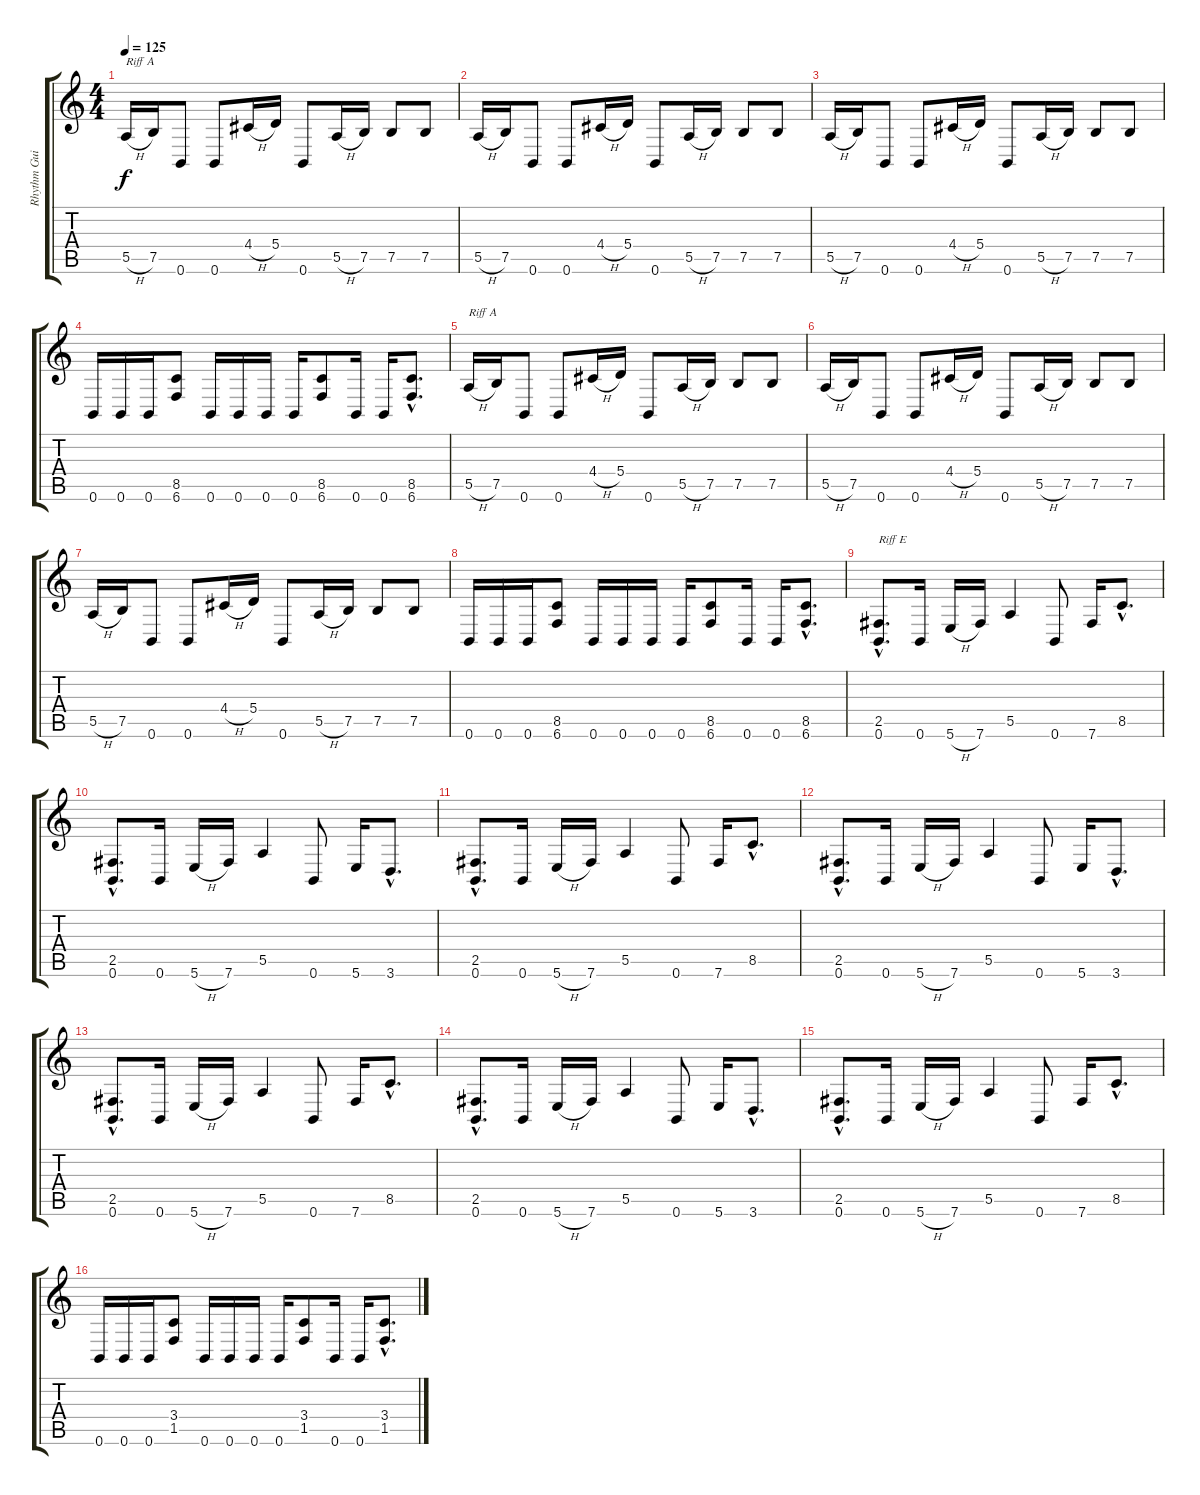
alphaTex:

\track ("Rhythm Guitar" "Rhythm Gui") {instrument distortionguitar}
\staff {score tabs}
\tuning (B3 Gb3 D3 A2 E2 B1) {hide}
\ts (4 4)
\tempo 125
\clef g2
\ks c
5.5{h}.16{txt "Riff A" dy f} 7.5.16 0.6.8 0.6.8 4.4{h}.16 5.4.16 0.6.8 5.5{h}.16 7.5.16 7.5.8 7.5.8 |
5.5{h}.16 7.5.16 0.6.8 0.6.8 4.4{h}.16 5.4.16 0.6.8 5.5{h}.16 7.5.16 7.5.8 7.5.8 |
5.5{h}.16 7.5.16 0.6.8 0.6.8 4.4{h}.16 5.4.16 0.6.8 5.5{h}.16 7.5.16 7.5.8 7.5.8 |
0.6.16 0.6.16 0.6.16 (8.5 6.6).8 0.6.16 0.6.16 0.6.16 0.6.16 (8.5 6.6).8 0.6.16 0.6.16 (8.5{hac} 6.6{hac}).8{d} |
5.5{h}.16{txt "Riff A"} 7.5.16 0.6.8 0.6.8 4.4{h}.16 5.4.16 0.6.8 5.5{h}.16 7.5.16 7.5.8 7.5.8 |
5.5{h}.16 7.5.16 0.6.8 0.6.8 4.4{h}.16 5.4.16 0.6.8 5.5{h}.16 7.5.16 7.5.8 7.5.8 |
5.5{h}.16 7.5.16 0.6.8 0.6.8 4.4{h}.16 5.4.16 0.6.8 5.5{h}.16 7.5.16 7.5.8 7.5.8 |
0.6.16 0.6.16 0.6.16 (8.5 6.6).8 0.6.16 0.6.16 0.6.16 0.6.16 (8.5 6.6).8 0.6.16 0.6.16 (8.5{hac} 6.6{hac}).8{d} |
(2.5{hac} 0.6{hac}).8{d txt "Riff E"} 0.6.16 5.6{h}.16 7.6.16 5.5.4 0.6.8 7.6.16 8.5{hac}.8{d} |
(2.5{hac} 0.6{hac}).8{d} 0.6.16 5.6{h}.16 7.6.16 5.5.4 0.6.8 5.6.16 3.6{hac}.8{d} |
(2.5{hac} 0.6{hac}).8{d} 0.6.16 5.6{h}.16 7.6.16 5.5.4 0.6.8 7.6.16 8.5{hac}.8{d} |
(2.5{hac} 0.6{hac}).8{d} 0.6.16 5.6{h}.16 7.6.16 5.5.4 0.6.8 5.6.16 3.6{hac}.8{d} |
(2.5{hac} 0.6{hac}).8{d} 0.6.16 5.6{h}.16 7.6.16 5.5.4 0.6.8 7.6.16 8.5{hac}.8{d} |
(2.5{hac} 0.6{hac}).8{d} 0.6.16 5.6{h}.16 7.6.16 5.5.4 0.6.8 5.6.16 3.6{hac}.8{d} |
(2.5{hac} 0.6{hac}).8{d} 0.6.16 5.6{h}.16 7.6.16 5.5.4 0.6.8 7.6.16 8.5{hac}.8{d} |
0.6.16 0.6.16 0.6.16 (3.4 1.5).8 0.6.16 0.6.16 0.6.16 0.6.16 (3.4 1.5).8 0.6.16 0.6.16 (3.4{hac} 1.5{hac}).8{d}
